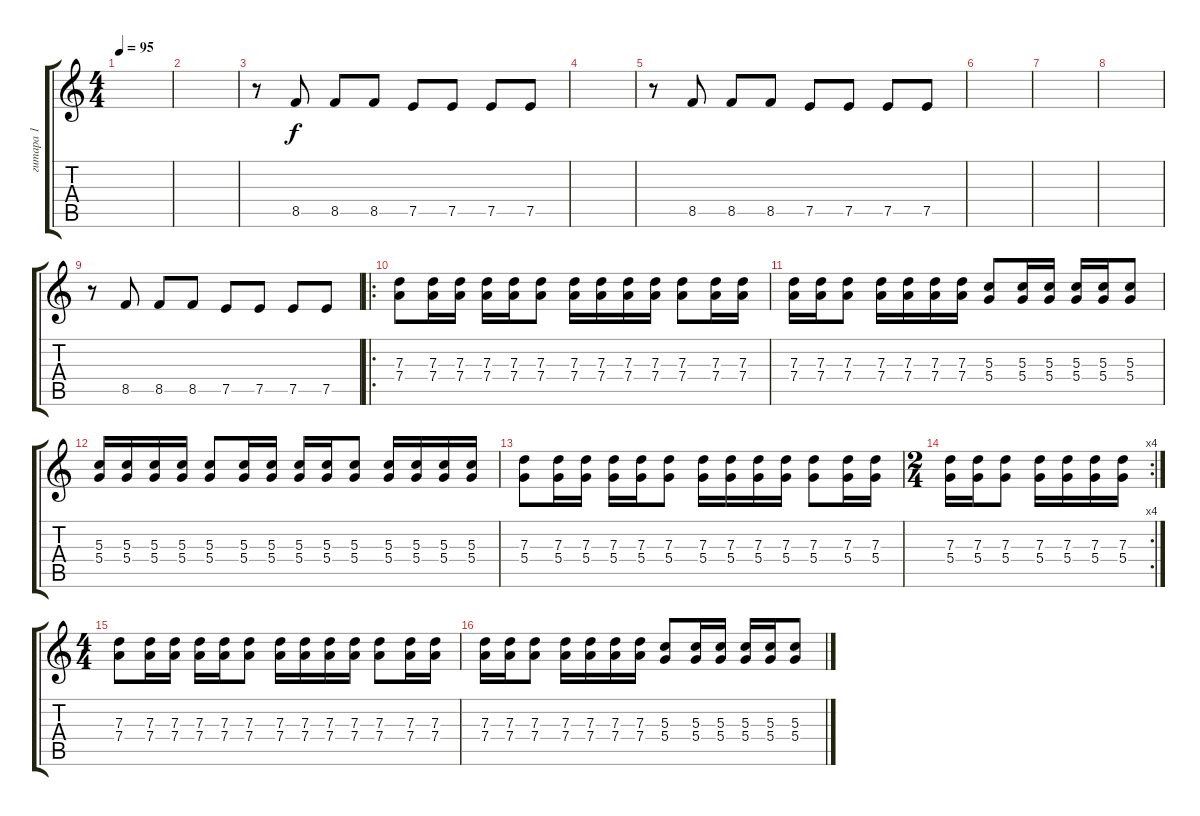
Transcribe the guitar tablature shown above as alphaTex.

\track ("гитара 1" "гитара 1") {instrument distortionguitar}
\staff {score tabs}
\tuning (E4 B3 G3 D3 A2 E2) {hide}
\ts (4 4)
\tempo 95
\clef g2
\ks c
|
|
r.8 8.5.8 8.5.8 8.5.8 7.5.8 7.5.8 7.5.8 7.5.8 |
|
r.8 8.5.8 8.5.8 8.5.8 7.5.8 7.5.8 7.5.8 7.5.8 |
|
|
|
r.8 8.5.8 8.5.8 8.5.8 7.5.8 7.5.8 7.5.8 7.5.8 |
\ro
(7.3 7.4).8{volume 11 instrument acousticguitarsteel} (7.3 7.4).16 (7.3 7.4).16 (7.3 7.4).16 (7.3 7.4).16 (7.3 7.4).8 (7.3 7.4).16 (7.3 7.4).16 (7.3 7.4).16 (7.3 7.4).16 (7.3 7.4).8 (7.3 7.4).16 (7.3 7.4).16 |
(7.3 7.4).16 (7.3 7.4).16 (7.3 7.4).8 (7.3 7.4).16 (7.3 7.4).16 (7.3 7.4).16 (7.3 7.4).16 (5.3 5.4).8 (5.3 5.4).16 (5.3 5.4).16 (5.3 5.4).16 (5.3 5.4).16 (5.3 5.4).8 |
(5.3 5.4).16 (5.3 5.4).16 (5.3 5.4).16 (5.3 5.4).16 (5.3 5.4).8 (5.3 5.4).16 (5.3 5.4).16 (5.3 5.4).16 (5.3 5.4).16 (5.3 5.4).8 (5.3 5.4).16 (5.3 5.4).16 (5.3 5.4).16 (5.3 5.4).16 |
(7.3 5.4).8 (7.3 5.4).16 (7.3 5.4).16 (7.3 5.4).16 (7.3 5.4).16 (7.3 5.4).8 (7.3 5.4).16 (7.3 5.4).16 (7.3 5.4).16 (7.3 5.4).16 (7.3 5.4).8 (7.3 5.4).16 (7.3 5.4).16 |
\rc 4
\ts (2 4)
(7.3 5.4).16 (7.3 5.4).16 (7.3 5.4).8 (7.3 5.4).16 (7.3 5.4).16 (7.3 5.4).16 (7.3 5.4).16 |
\ts (4 4)
(7.3 7.4).8{volume 11 instrument acousticguitarsteel} (7.3 7.4).16 (7.3 7.4).16 (7.3 7.4).16 (7.3 7.4).16 (7.3 7.4).8 (7.3 7.4).16 (7.3 7.4).16 (7.3 7.4).16 (7.3 7.4).16 (7.3 7.4).8 (7.3 7.4).16 (7.3 7.4).16 |
(7.3 7.4).16 (7.3 7.4).16 (7.3 7.4).8 (7.3 7.4).16 (7.3 7.4).16 (7.3 7.4).16 (7.3 7.4).16 (5.3 5.4).8 (5.3 5.4).16 (5.3 5.4).16 (5.3 5.4).16 (5.3 5.4).16 (5.3 5.4).8
